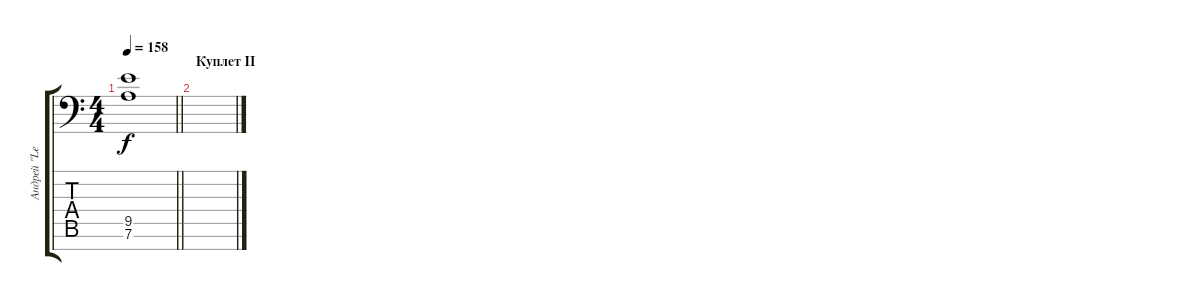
\track ("Андрей \"Leo\" Леонтьев" "Андрей \"Le") {instrument distortionguitar}
\staff {score tabs}
\tuning (D4 A3 F3 C3 G2 D2 A1) {hide}
\ts (4 4)
\tempo 158
\clef f4
\barLineRight lightlight
\ks c
(9.5{t} 7.6{t}).1{dy f} |
\section ("" "Куплет II")
